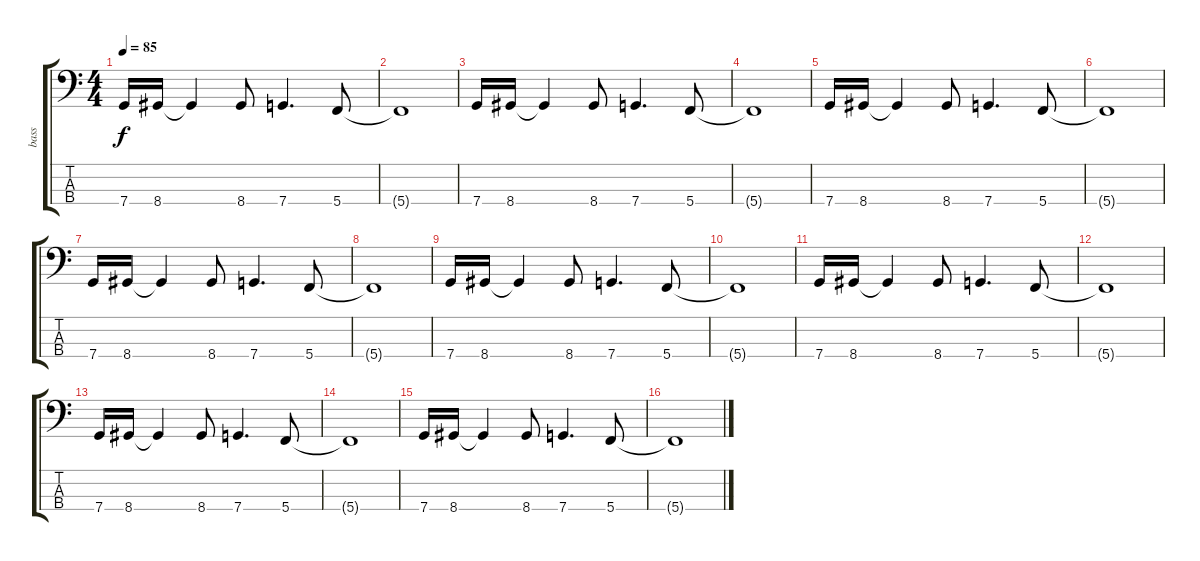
\track ("bass" "bass") {instrument electricbassfinger}
\staff {score tabs}
\tuning (F2 C2 G1 C1) {hide}
\ts (4 4)
\tempo 85
\clef f4
\ks c
7.4.16{dy f} 8.4.16 8.4{t}.4 8.4.8 7.4.4{d} 5.4.8 |
5.4{t}.1 |
7.4.16 8.4.16 8.4{t}.4 8.4.8 7.4.4{d} 5.4.8 |
5.4{t}.1 |
7.4.16 8.4.16 8.4{t}.4 8.4.8 7.4.4{d} 5.4.8 |
5.4{t}.1 |
7.4.16 8.4.16 8.4{t}.4 8.4.8 7.4.4{d} 5.4.8 |
5.4{t}.1 |
7.4.16{volume 9} 8.4.16 8.4{t}.4 8.4.8 7.4.4{d} 5.4.8 |
5.4{t}.1 |
7.4.16 8.4.16 8.4{t}.4 8.4.8 7.4.4{d} 5.4.8 |
5.4{t}.1 |
7.4.16{volume 4} 8.4.16 8.4{t}.4 8.4.8 7.4.4{d} 5.4.8 |
5.4{t}.1 |
7.4.16 8.4.16 8.4{t}.4 8.4.8 7.4.4{d} 5.4.8 |
5.4{t}.1
